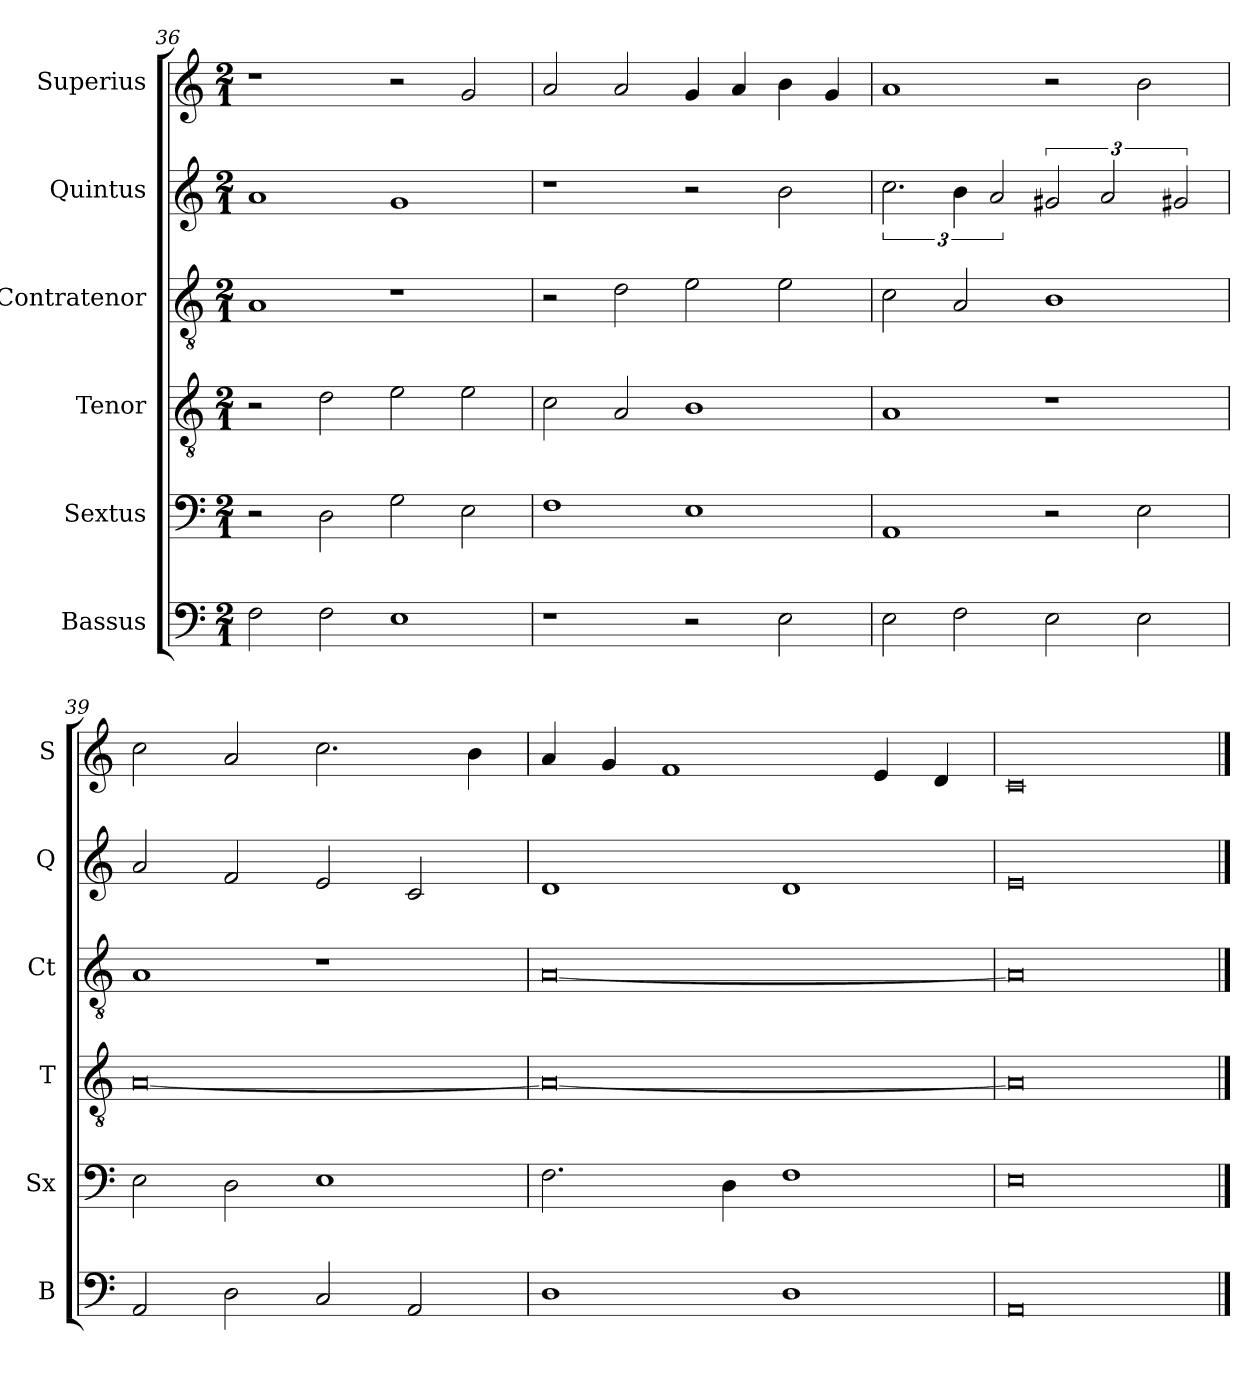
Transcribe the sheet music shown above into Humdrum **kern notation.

**kern	**kern	**kern	**kern	**kern	**kern
*part6	*part5	*part4	*part3	*part2	*part1
*staff6	*staff5	*staff4	*staff3	*staff2	*staff1
*I"Bassus	*I"Sextus	*I"Tenor	*I"Contratenor	*I"Quintus	*I"Superius
*I'B	*I'Sx	*I'T	*I'Ct	*I'Q	*I'S
*clefF4	*clefF4	*clefGv2	*clefGv2	*clefG2	*clefG2
*k[]	*k[]	*k[]	*k[]	*k[]	*k[]
*M2/1	*M2/1	*M2/1	*M2/1	*M2/1	*M2/1
=36	=36	=36	=36	=36	=36
2F\	2r	2r	1A	1a	1r
2F\	2D\	2d\	.	.	.
1E	2G\	2e\	1r	1g	2r
.	2E\	2e\	.	.	2g/
=37	=37	=37	=37	=37	=37
1r	1F	2c\	2r	1r	2a/
.	.	2A/	2d\	.	2a/
2r	1E	1B	2e\	2r	4g/
.	.	.	.	.	4a/
2E\	.	.	2e\	2b\	4b\
.	.	.	.	.	4g/
=38	=38	=38	=38	=38	=38
2E\	1AA	1A	2c\	3.cc\	1a
2F\	.	.	2A/	6b\	.
.	.	.	.	3a/	.
2E\	2r	1r	1B	3g#X/	2r
.	.	.	.	3a/	.
2E\	2E\	.	.	.	2b\
.	.	.	.	3g#X/	.
=39	=39	=39	=39	=39	=39
2AA/	2E\	[0A	1A	2a/	2cc\
2D\	2D\	.	.	2f/	2a/
2C/	1E	.	1r	2e/	2.cc\
2AA/	.	.	.	2c/	.
.	.	.	.	.	4b\
=40	=40	=40	=40	=40	=40
1D	2.F\	0A_	[0A	1d	4a/
.	.	.	.	.	4g/
.	.	.	.	.	1f
.	4D\	.	.	.	.
1D	1F	.	.	1d	.
.	.	.	.	.	4e/
.	.	.	.	.	4d/
=41	=41	=41	=41	=41	=41
0AA	0E	0A]	0A]	0e	0c
==	==	==	==	==	==
*-	*-	*-	*-	*-	*-
